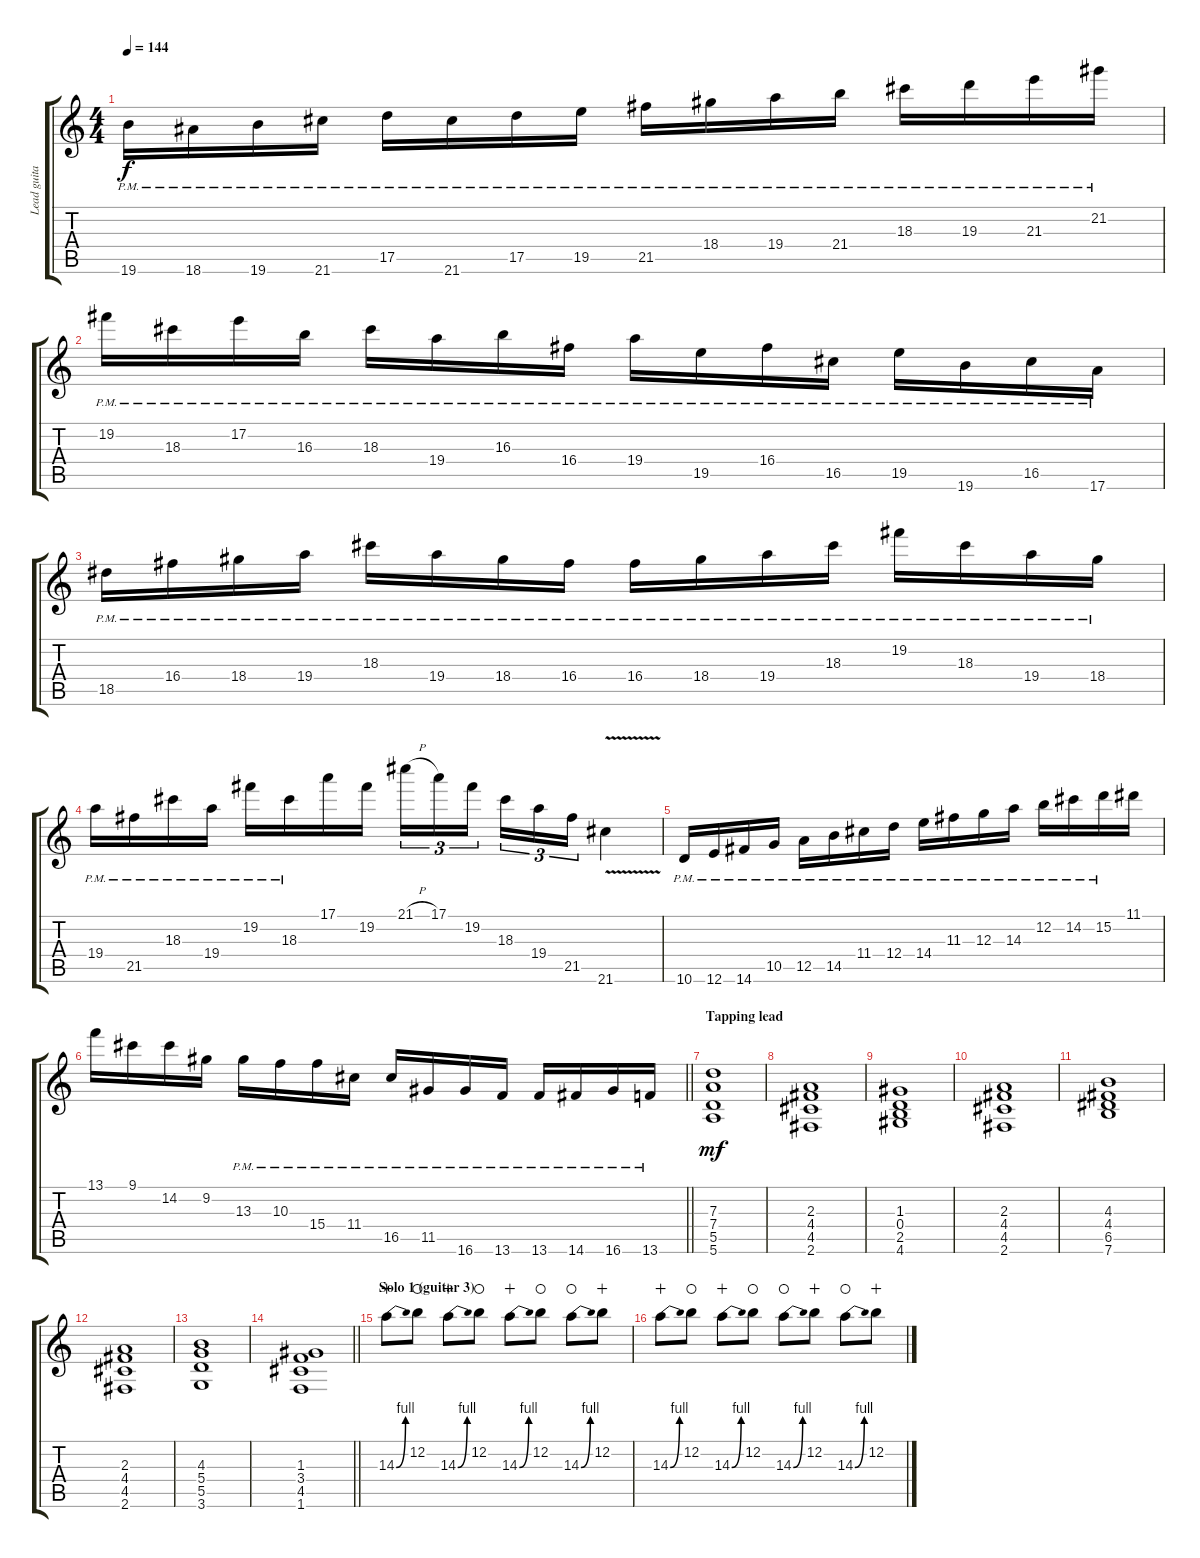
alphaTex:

\track ("Lead guitar (humbucker)" "Lead guita") {instrument overdrivenguitar}
\staff {score tabs}
\tuning (E4 B3 G3 D3 A2 E2) {hide}
\ts (4 4)
\tempo 144
\clef g2
\ks c
19.6{pm}.16{dy f} 18.6{pm}.16 19.6{pm}.16 21.6{pm}.16 17.5{pm}.16 21.6{pm}.16 17.5{pm}.16 19.5{pm}.16 21.5{pm}.16 18.4{pm}.16 19.4{pm}.16 21.4{pm}.16 18.3{pm}.16 19.3{pm}.16 21.3{pm}.16 21.2{pm}.16 |
19.2{pm}.16 18.3{pm}.16 17.2{pm}.16 16.3{pm}.16 18.3{pm}.16 19.4{pm}.16 16.3{pm}.16 16.4{pm}.16 19.4{pm}.16 19.5{pm}.16 16.4{pm}.16 16.5{pm}.16 19.5{pm}.16 19.6{pm}.16 16.5{pm}.16 17.6{pm}.16 |
18.5{pm}.16 16.4{pm}.16 18.4{pm}.16 19.4{pm}.16 18.3{pm}.16 19.4{pm}.16 18.4{pm}.16 16.4{pm}.16 16.4{pm}.16 18.4{pm}.16 19.4{pm}.16 18.3{pm}.16 19.2{pm}.16 18.3{pm}.16 19.4{pm}.16 18.4{pm}.16 |
19.4{pm}.16 21.5{pm}.16 18.3{pm}.16 19.4{pm}.16 19.2{pm}.16 18.3{pm}.16 17.1.16 19.2.16 21.1{h}.16{tu (3 2)} 17.1.16{tu (3 2)} 19.2.16{tu (3 2) beam splitsecondary} 18.3.16{tu (3 2)} 19.4.16{tu (3 2)} 21.5.16{tu (3 2)} 21.6{v}.4 |
10.6{pm}.16 12.6{pm}.16 14.6{pm}.16 10.5{pm}.16 12.5{pm}.16 14.5{pm}.16 11.4{pm}.16 12.4{pm}.16 14.4{pm}.16 11.3{pm}.16 12.3{pm}.16 14.3{pm}.16 12.2{pm}.16 14.2{pm}.16 15.2{pm}.16 11.1.16 |
\barLineRight lightlight
13.1.16 9.1.16 14.2.16 9.2.16 13.3{pm}.16 10.3{pm}.16 15.4{pm}.16 11.4{pm}.16 16.5{pm}.16 11.5{pm}.16 16.6{pm}.16 13.6{pm}.16 13.6{pm}.16 14.6{pm}.16 16.6{pm}.16 13.6{pm}.16 |
\section ("" "Tapping lead")
(7.3 7.4 5.5 5.6).1{dy mf} |
(2.3 4.4 4.5 2.6).1 |
(1.3 0.4 2.5 4.6).1 |
(2.3 4.4 4.5 2.6).1 |
(4.3 4.4 6.5 7.6).1 |
(2.3 4.4 4.5 2.6).1 |
(4.3 5.4 5.5 3.6).1 |
\barLineRight lightlight
(1.3 3.4 4.5 1.6).1 |
\section ("" "Solo 1 (guitar 3)")
14.3{be (bend 0 0 60 4)}.8{volume 16 instrument overdrivenguitar wahc} 12.2.8{waho} 14.3{be (bend 0 0 60 4)}.8{wahc} 12.2.8{waho} 14.3{be (bend 0 0 60 4)}.8{wahc} 12.2.8{waho} 14.3{be (bend 0 0 60 4)}.8{waho} 12.2.8{wahc} |
14.3{be (bend 0 0 60 4)}.8{wahc} 12.2.8{waho} 14.3{be (bend 0 0 60 4)}.8{wahc} 12.2.8{waho} 14.3{be (bend 0 0 60 4)}.8{waho} 12.2.8{wahc} 14.3{be (bend 0 0 60 4)}.8{waho} 12.2.8{wahc}
